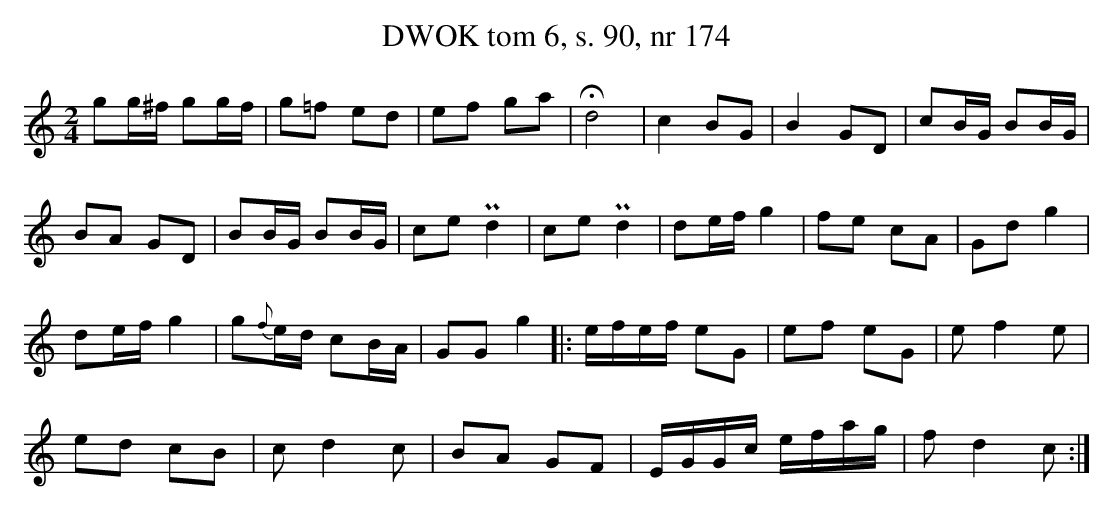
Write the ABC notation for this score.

X:1
T:DWOK tom 6, s. 90, nr 174
L:1/16
M:2/4
K:C
g2g^f g2gf|g2=f2 e2d2|e2f2 g2a2|Hd8|c4 B2G2|B4 G2D2|c2BG B2BG|
B2A2 G2D2|B2BG B2BG|c2e2 Pd4|c2e2 Pd4|d2ef g4|f2e2 c2A2|G2d2 g4|
d2ef g4|g2{f}ed c2BA|G2G2 g4|:efef e2G2|e2f2 e2G2|e2f4e2|
e2d2 c2B2|c2d4c2|B2A2 G2F2|EGGc efag|f2d4c2:|
